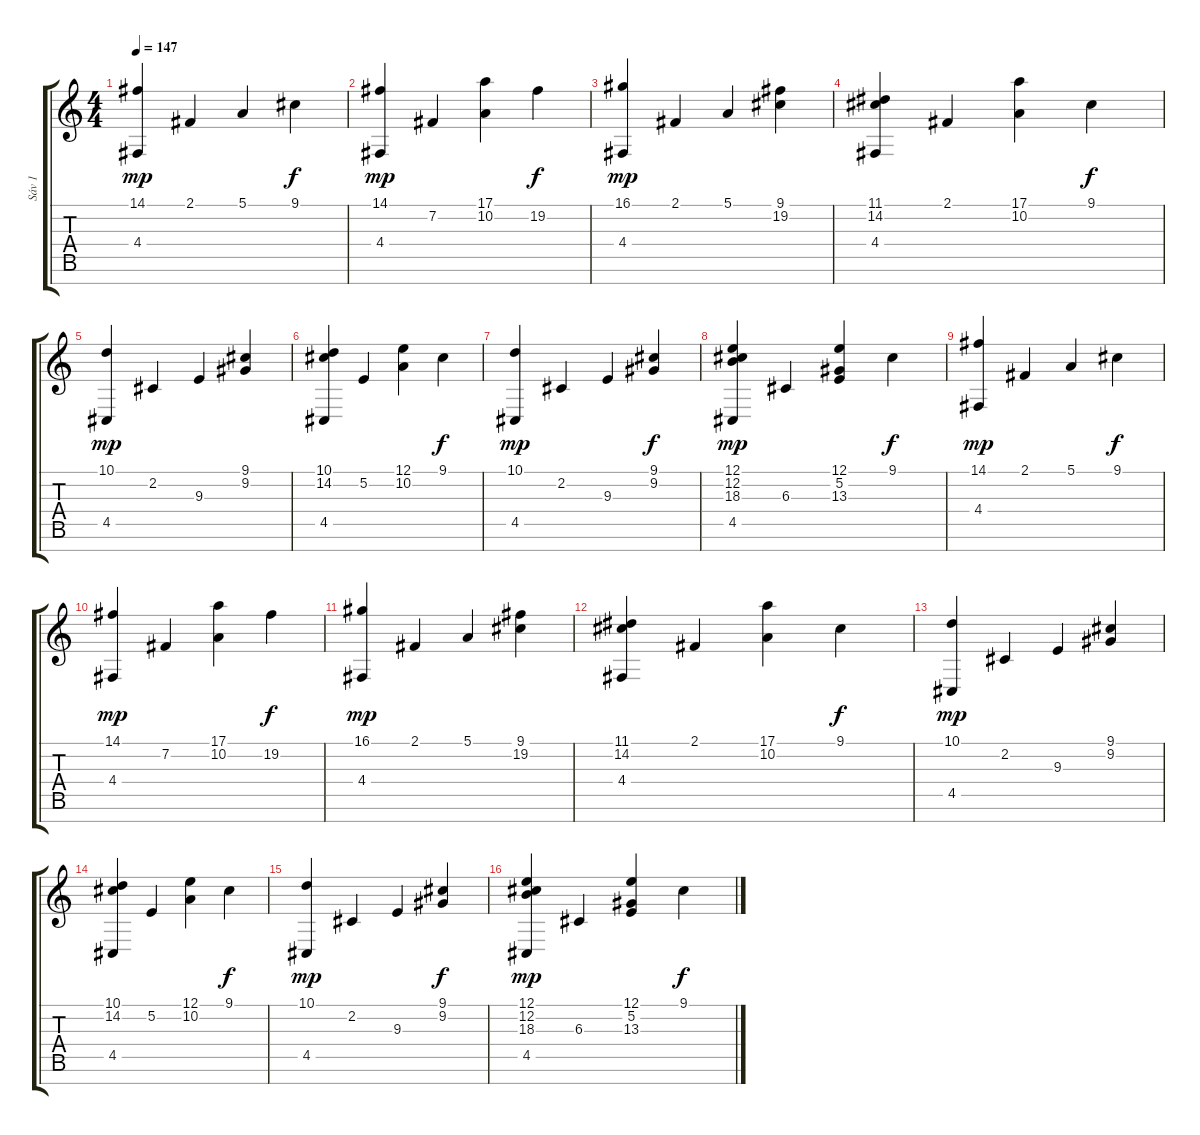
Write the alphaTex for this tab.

\track ("Sáv 1" "Sáv 1") {instrument orchestralharp}
\staff {score tabs}
\tuning (E4 B3 G3 D3 A2 E2 B1) {hide}
\ts (4 4)
\tempo 147
\clef g2
\ks c
(14.1 4.4).4{dy mp} 2.1.4 5.1.4 9.1.4{dy f} |
(14.1 4.4).4{dy mp} 7.2.4 (17.1 10.2).4 19.2.4{dy f} |
(16.1 4.4).4{dy mp} 2.1.4 5.1.4 (9.1 19.2).4 |
(11.1 14.2 4.4).4 2.1.4 (17.1 10.2).4 9.1.4{dy f} |
(10.1 4.5).4{dy mp} 2.2.4 9.3.4 (9.1 9.2).4 |
(10.1 14.2 4.5).4 5.2.4 (12.1 10.2).4 9.1.4{dy f} |
(10.1 4.5).4{dy mp} 2.2.4 9.3.4 (9.1 9.2).4{dy f} |
(12.1 12.2 18.3 4.5).4{dy mp} 6.3.4 (12.1 5.2 13.3).4 9.1.4{dy f} |
(14.1 4.4).4{dy mp} 2.1.4 5.1.4 9.1.4{dy f} |
(14.1 4.4).4{dy mp} 7.2.4 (17.1 10.2).4 19.2.4{dy f} |
(16.1 4.4).4{dy mp} 2.1.4 5.1.4 (9.1 19.2).4 |
(11.1 14.2 4.4).4 2.1.4 (17.1 10.2).4 9.1.4{dy f} |
(10.1 4.5).4{dy mp} 2.2.4 9.3.4 (9.1 9.2).4 |
(10.1 14.2 4.5).4 5.2.4 (12.1 10.2).4 9.1.4{dy f} |
(10.1 4.5).4{dy mp} 2.2.4 9.3.4 (9.1 9.2).4{dy f} |
(12.1 12.2 18.3 4.5).4{dy mp} 6.3.4 (12.1 5.2 13.3).4 9.1.4{dy f}
